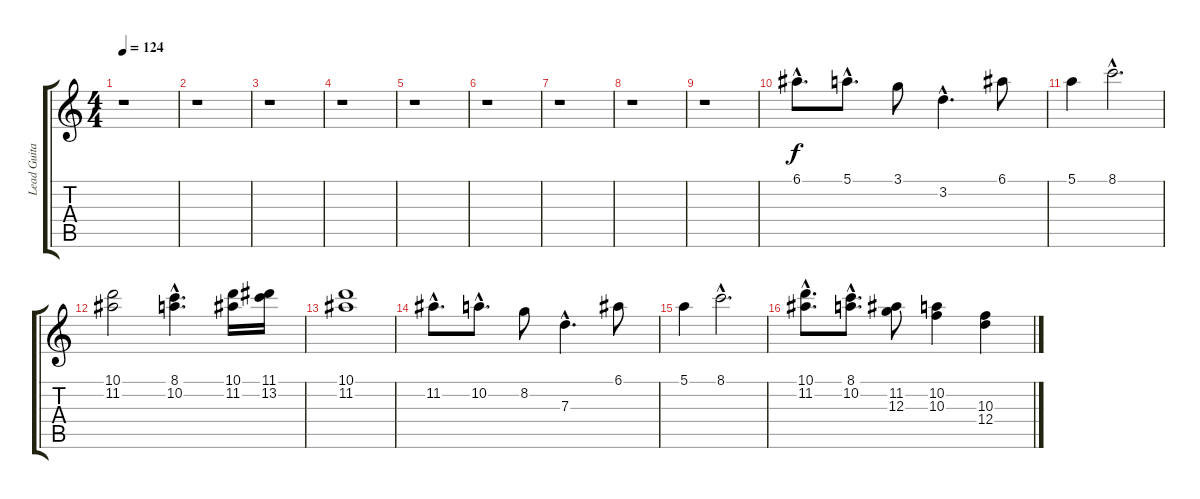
\track ("Lead Guitar" "Lead Guita") {instrument distortionguitar}
\staff {score tabs}
\tuning (E4 B3 G3 D3 A2 E2) {hide}
\ts (4 4)
\tempo 124
\clef g2
\ks c
r.1{dy f} |
r.1 |
r.1 |
r.1 |
r.1 |
r.1 |
r.1 |
r.1 |
r.1 |
6.1{hac}.8{d} 5.1{hac}.8{d} 3.1.8 3.2{hac}.4{d} 6.1.8 |
5.1.4 8.1{hac}.2{d} |
(10.1 11.2).2 (8.1{hac} 10.2{hac}).4{d} (10.1 11.2).16 (11.1 13.2).16 |
(10.1 11.2).1 |
11.2{hac}.8{d} 10.2{hac}.8{d} 8.2.8 7.3{hac}.4{d} 6.1.8 |
5.1.4 8.1{hac}.2{d} |
(10.1{hac} 11.2{hac}).8{d} (8.1{hac} 10.2{hac}).8{d} (11.2 12.3).8 (10.2 10.3).4 (10.3 12.4).4
